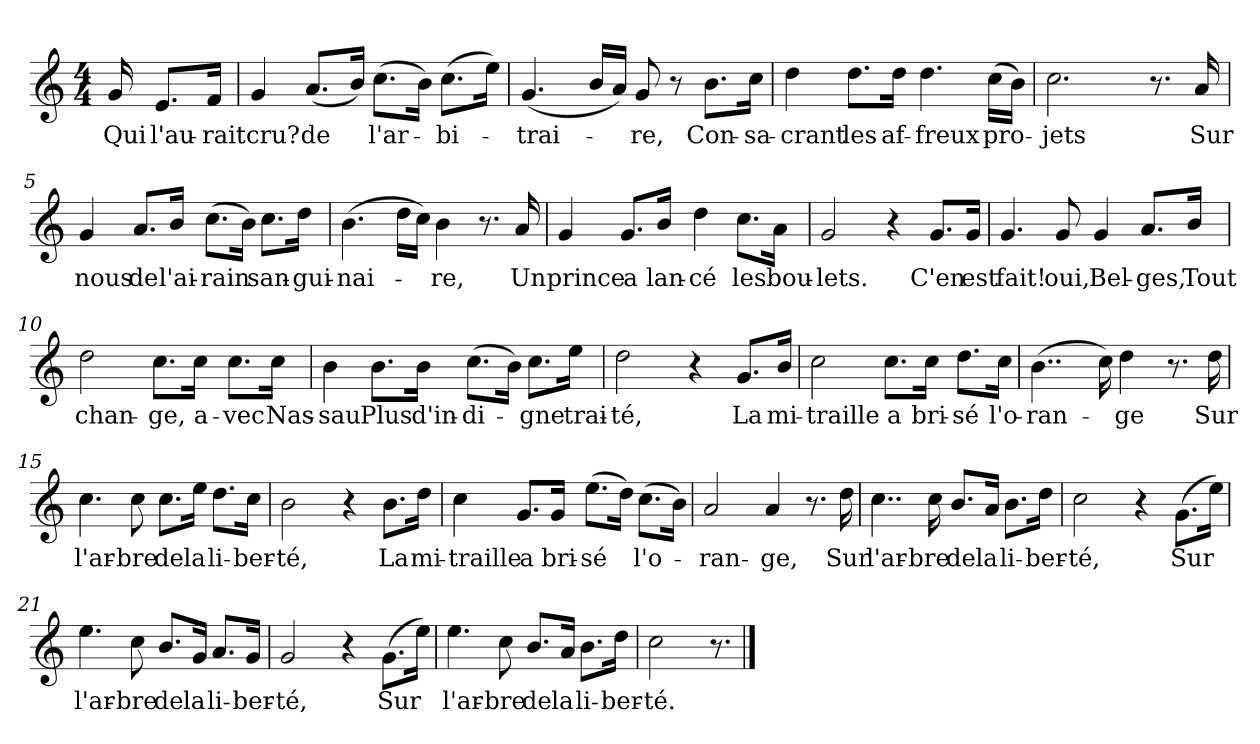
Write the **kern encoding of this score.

**kern	**text
*part1	*part1
*staff1	*staff1
*clefG2	*
*k[]	*
*C:	*
*M4/4	*
*MM120	*
=	=
16g	Qui
8.e/L	l'au-
16f/Jk	-rait
=1	=1
4g	cru?
(8.a/L	de
16b/Jk)	.
(8.cc\L	l'ar-
16b\Jk)	.
(8.cc\L	-bi-
16ee\Jk)	.
=2	=2
(4.g	-trai-
16b/LL	.
16a/JJ)	.
8g	-re,
8r	.
8.b\L	Con-
16cc\Jk	-sa-
=3	=3
4dd	-crant
8.dd\L	les
16dd\Jk	af-
4.dd	-freux
(16cc\LL	pro-
16b\JJ)	.
=4	=4
2.cc	-jets
8.r	.
16a	Sur
=5	=5
4g	nous
8.a/L	de
16b/Jk	l'ai-
(8.cc\L	-rain
16b\Jk)	.
8.cc\L	san-
16dd\Jk	-gui-
=6	=6
(4.b	-nai-
16dd\LL	.
16cc\JJ)	.
4b	-re,
8.r	.
16a	Un
=7	=7
4g	prince
8.g/L	a
16b/Jk	lan-
4dd	-cé
8.cc\L	les
16a\Jk	bou-
=8	=8
2g	-lets.
4r	.
8.g/L	C'en
16g/Jk	est
=9	=9
4.g	fait!
8g	oui,
4g	Bel-
8.a/L	-ges,
16b/Jk	Tout
=10	=10
2dd	chan-
8.cc\L	-ge,
16cc\Jk	a-
8.cc\L	-vec
16cc\Jk	Nas-
=11	=11
4b	-sau
8.b\L	Plus
16b\Jk	d'in-
(8.cc\L	-di-
16b\Jk)	.
8.cc\L	-gne
16ee\Jk	trai-
=12	=12
2dd	-té,
4r	.
8.g/L	La
16b/Jk	mi-
=13	=13
2cc	-traille
8.cc\L	a
16cc\Jk	bri-
8.dd\L	-sé
16cc\Jk	l'o-
=14	=14
(4..b	-ran-
16cc)	.
4dd	-ge
8.r	.
16dd	Sur
=15	=15
4.cc	l'ar-
8cc	-bre
8.cc\L	de
16ee\Jk	la
8.dd\L	li-
16cc\Jk	-ber-
=16	=16
2b	-té,
4r	.
8.b\L	La
16dd\Jk	mi-
=17	=17
4cc	-traille
8.g/L	a
16g/Jk	bri-
(8.ee\L	-sé
16dd\Jk)	.
(8.cc\L	l'o-
16b\Jk)	.
=18	=18
2a	-ran-
4a	-ge,
8.r	.
16dd	Sur
=19	=19
4..cc	l'ar-
16cc	-bre
8.b/L	de
16a/Jk	la
8.b\L	li-
16dd\Jk	-ber-
=20	=20
2cc	-té,
4r	.
(8.g\L	Sur
16ee\Jk)	.
=21	=21
4.ee	l'ar-
8cc	-bre
8.b/L	de
16g/Jk	la
8.a/L	li-
16g/Jk	-ber-
=22	=22
2g	-té,
4r	.
(8.g\L	Sur
16ee\Jk)	.
=23	=23
4.ee	l'ar-
8cc	-bre
8.b/L	de
16a/Jk	la
8.b\L	li-
16dd\Jk	-ber-
=24	=24
2cc	-té.
8.r	.
==	==
*-	*-
